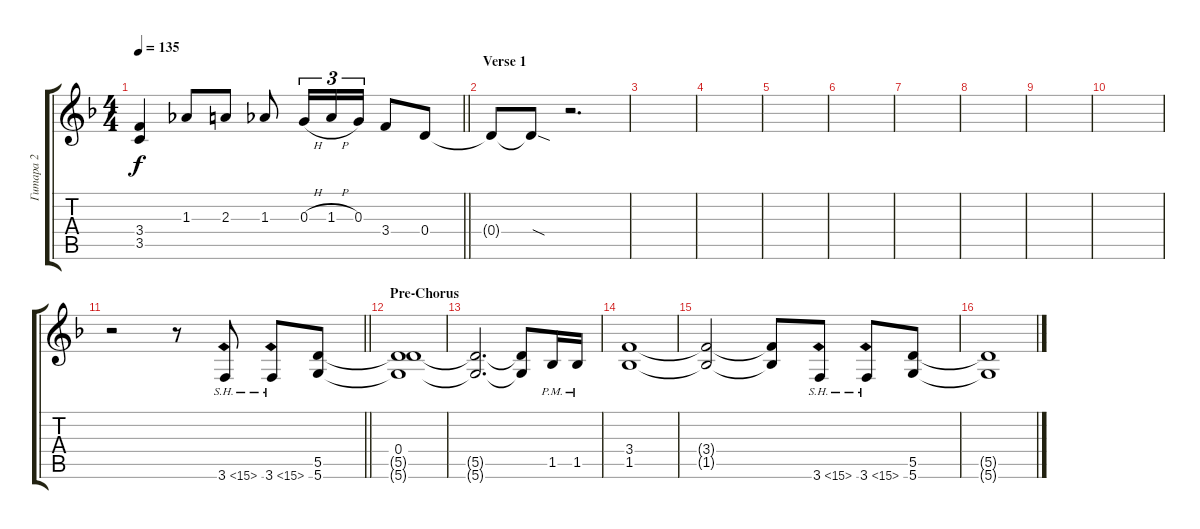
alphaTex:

\track ("Гитара 2" "Гитара 2") {instrument distortionguitar}
\staff {score tabs}
\tuning (E4 B3 G3 D3 A2 D2) {hide}
\ts (4 4)
\tempo 135
\clef g2
\barLineRight lightlight
\ks dminor
(3.4{t} 3.5{t}).4{dy f} 1.3.8 2.3.8 1.3.8 0.3{h}.16{tu (3 2)} 1.3{h}.16{tu (3 2)} 0.3.16{tu (3 2)} 3.4.8 0.4.8 |
\section ("" "Verse 1")
0.4{t}.8 0.4{sod t}.8 r.2{d} |
|
|
|
|
|
|
|
|
\barLineRight lightlight
r.2 r.8 3.6{sh 12}.8 3.6{sh 12}.8 (5.5 5.6).8 |
\section ("" "Pre-Chorus")
(0.4 5.5{t} 5.6{t}).1 |
(5.5{t} 5.6{t}).2{d} (5.5{t} 5.6{t}).8 1.5{pm}.16 1.5{pm}.16 |
(3.4 1.5).1 |
(3.4{t} 1.5{t}).2 (3.4{t} 1.5{t}).8 3.6{sh 12}.8 3.6{sh 12}.8 (5.5 5.6).8 |
(5.5{t} 5.6{t}).1
